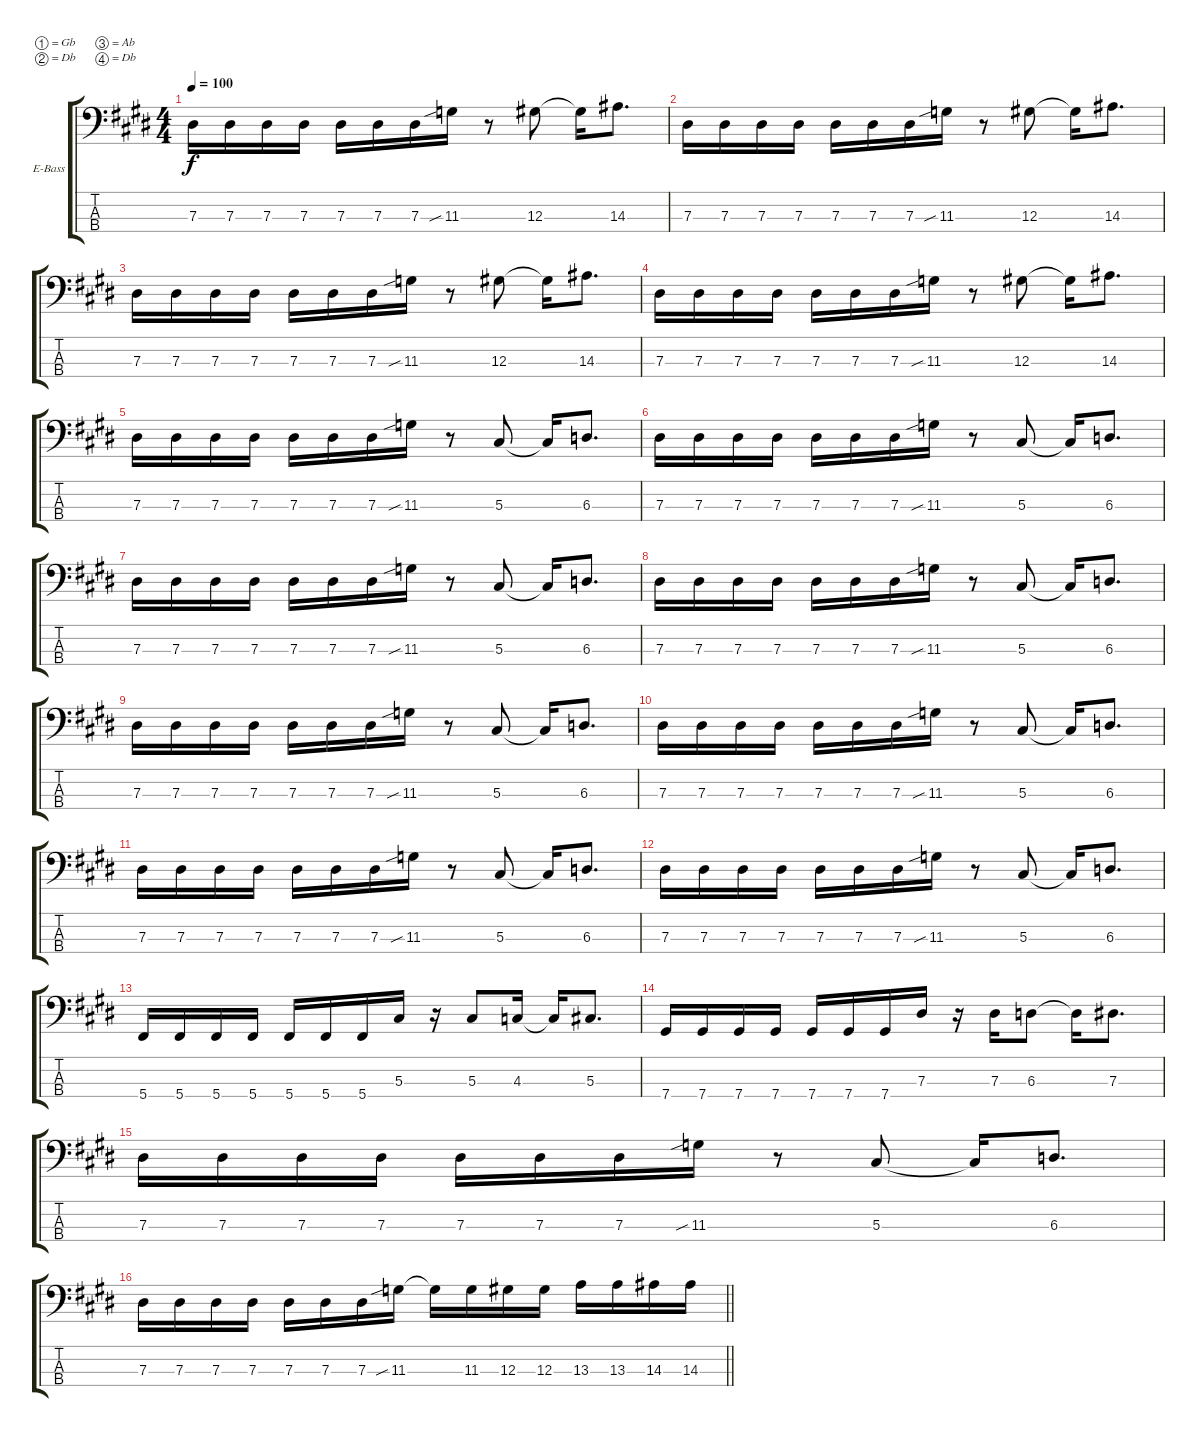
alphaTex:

\bracketExtendMode groupsimilarinstruments
\firstSystemTrackNameOrientation horizontal
\otherSystemsTrackNameOrientation horizontal
\track ("Untitled" "E-Bass") {instrument electricbassfinger}
\staff {score tabs}
\tuning (Gb2 Db2 Ab1 Db1)
\ts (4 4)
\tempo 100
\clef f4
\ks e
7.3.16{dy f} 7.3.16 7.3.16 7.3.16 7.3.16 7.3.16 7.3.16 11.3{sib}.16 r.8 12.3.8 12.3{t}.16 14.3.8{d} |
7.3.16 7.3.16 7.3.16 7.3.16 7.3.16 7.3.16 7.3.16 11.3{sib}.16 r.8 12.3.8 12.3{t}.16 14.3.8{d} |
7.3.16 7.3.16 7.3.16 7.3.16 7.3.16 7.3.16 7.3.16 11.3{sib}.16 r.8 12.3.8 12.3{t}.16 14.3.8{d} |
\ks c#minor
7.3.16 7.3.16 7.3.16 7.3.16 7.3.16 7.3.16 7.3.16 11.3{sib}.16 r.8 12.3.8 12.3{t}.16 14.3.8{d} |
7.3.16 7.3.16 7.3.16 7.3.16 7.3.16 7.3.16 7.3.16 11.3{sib}.16 r.8 5.3.8 5.3{t}.16 6.3.8{d} |
\ks e
7.3.16 7.3.16 7.3.16 7.3.16 7.3.16 7.3.16 7.3.16 11.3{sib}.16 r.8 5.3.8 5.3{t}.16 6.3.8{d} |
\ks c#minor
7.3.16 7.3.16 7.3.16 7.3.16 7.3.16 7.3.16 7.3.16 11.3{sib}.16 r.8 5.3.8 5.3{t}.16 6.3.8{d} |
7.3.16 7.3.16 7.3.16 7.3.16 7.3.16 7.3.16 7.3.16 11.3{sib}.16 r.8 5.3.8 5.3{t}.16 6.3.8{d} |
\ks e
7.3.16 7.3.16 7.3.16 7.3.16 7.3.16 7.3.16 7.3.16 11.3{sib}.16 r.8 5.3.8 5.3{t}.16 6.3.8{d} |
\ks c#minor
7.3.16 7.3.16 7.3.16 7.3.16 7.3.16 7.3.16 7.3.16 11.3{sib}.16 r.8 5.3.8 5.3{t}.16 6.3.8{d} |
7.3.16 7.3.16 7.3.16 7.3.16 7.3.16 7.3.16 7.3.16 11.3{sib}.16 r.8 5.3.8 5.3{t}.16 6.3.8{d} |
\ks e
7.3.16 7.3.16 7.3.16 7.3.16 7.3.16 7.3.16 7.3.16 11.3{sib}.16 r.8 5.3.8 5.3{t}.16 6.3.8{d} |
\ks c#minor
5.4.16 5.4.16 5.4.16 5.4.16 5.4.16 5.4.16 5.4.16 5.3.16 r.16 5.3.8 4.3.16 4.3{t}.16 5.3.8{d} |
7.4.16 7.4.16 7.4.16 7.4.16 7.4.16 7.4.16 7.4.16 7.3.16 r.16 7.3.16 6.3.8 6.3{t}.16 7.3.8{d} |
\ks e
7.3.16 7.3.16 7.3.16 7.3.16 7.3.16 7.3.16 7.3.16 11.3{sib}.16 r.8 5.3.8 5.3{t}.16 6.3.8{d} |
\barLineRight lightlight
\ks c#minor
7.3.16 7.3.16 7.3.16 7.3.16 7.3.16 7.3.16 7.3.16 11.3{sib}.16 11.3{t}.16 11.3.16 12.3.16 12.3.16 13.3.16 13.3.16 14.3.16 14.3.16
